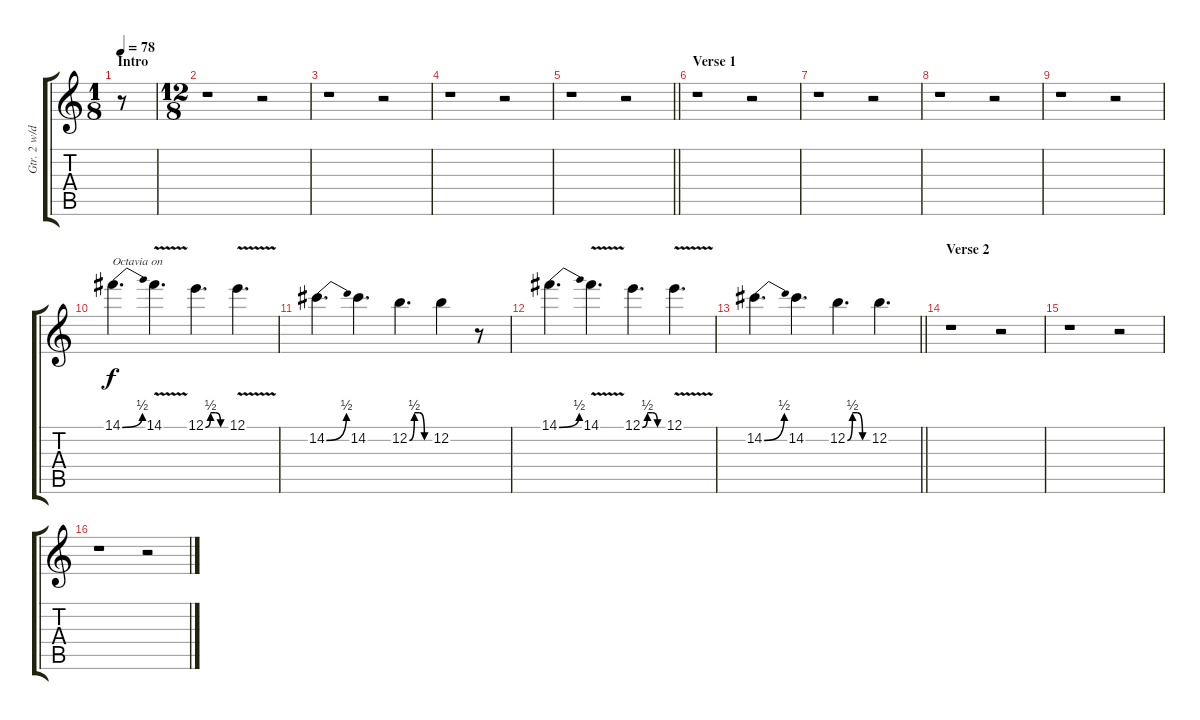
\track ("Gtr. 2 w/dist and octavia" "Gtr. 2 w/d") {instrument distortionguitar}
\staff {score tabs}
\tuning (E4 B3 G3 D3 A2 E2) {hide}
\ts (1 8)
\section ("" "Intro")
\tempo 78
\clef g2
\ks c
r.8{dy f instrument distortionguitar} |
\ts (12 8)
r.1 r.2 |
r.1 r.2 |
r.1 r.2 |
\barLineRight lightlight
r.1 r.2 |
\section ("" "Verse 1")
r.1 r.2 |
r.1 r.2 |
r.1 r.2 |
r.1 r.2{volume 9} |
14.1{be (bend 0 0 60 2)}.4{d txt "Octavia on"} 14.1{v}.4{d} 12.1{be (custom 0 0 15 2 30 2 45 0 60 0)}.4{d} 12.1{v}.4{d} |
14.2{be (bend 0 0 60 2)}.4{d} 14.2.4{d} 12.2{be (custom 0 0 15 2 30 2 45 0 60 0)}.4{d} 12.2.4 r.8 |
14.1{be (bend 0 0 60 2)}.4{d} 14.1{v}.4{d} 12.1{be (custom 0 0 15 2 30 2 45 0 60 0)}.4{d} 12.1{v}.4{d} |
\barLineRight lightlight
14.2{be (bend 0 0 60 2)}.4{d} 14.2.4{d} 12.2{be (custom 0 0 15 2 30 2 45 0 60 0)}.4{d} 12.2.4{d} |
\section ("" "Verse 2")
r.1 r.2 |
r.1 r.2 |
r.1 r.2
